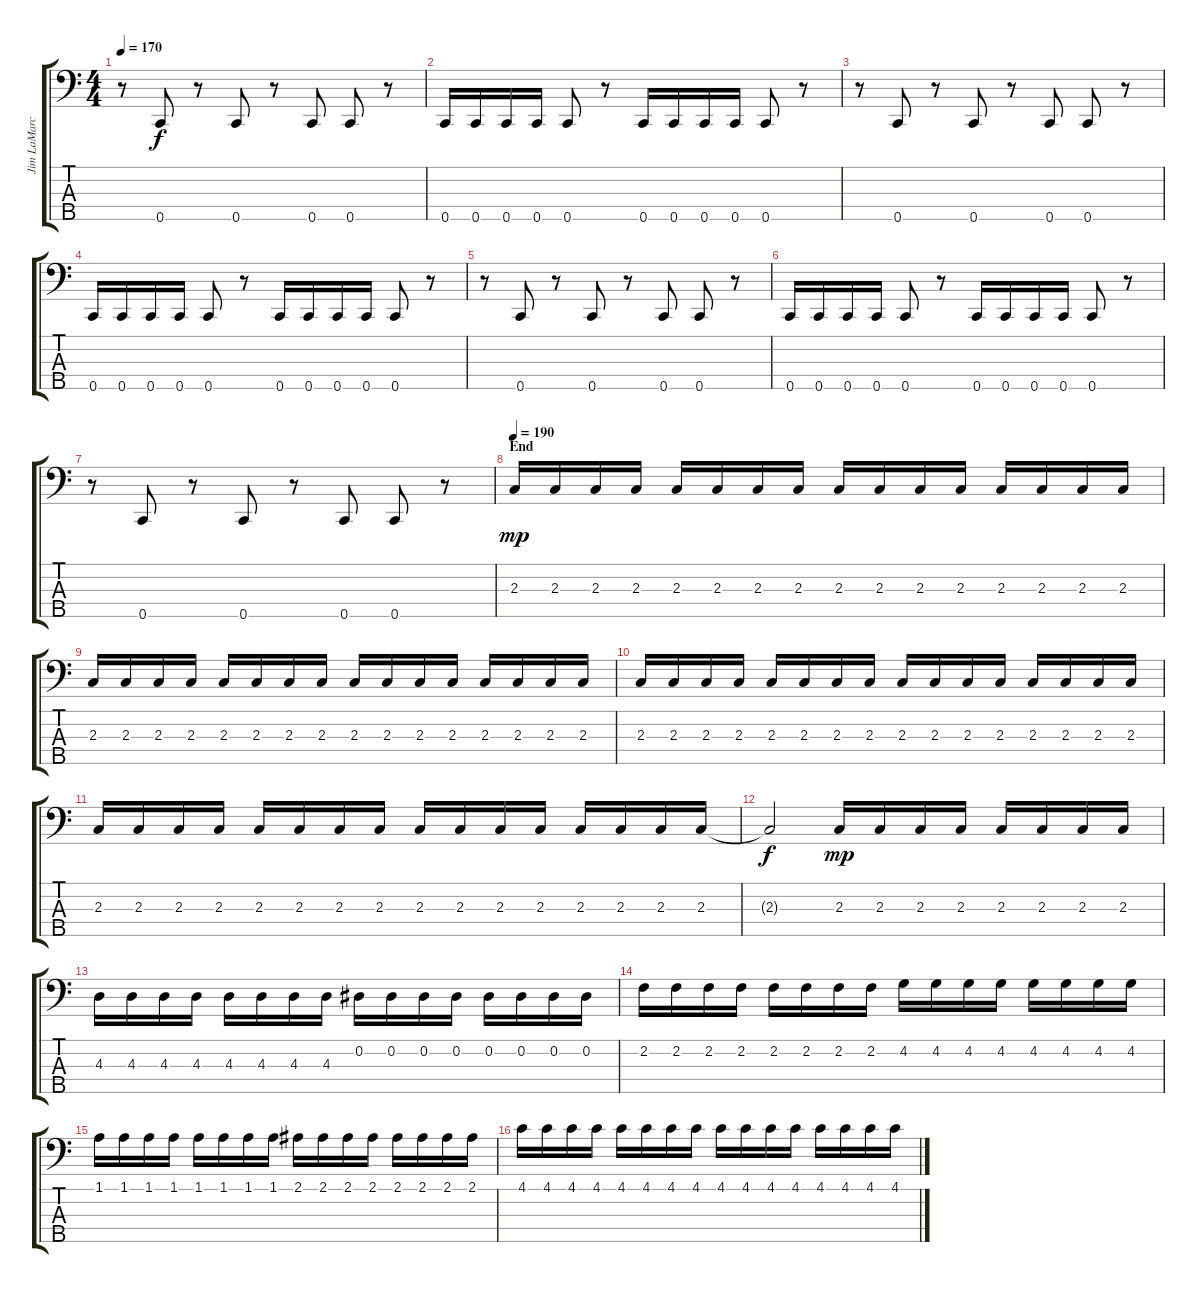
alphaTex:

\track ("Jim LaMarca" "Jim LaMarc") {instrument electricbassfinger}
\staff {score tabs}
\tuning (Ab2 Eb2 Bb1 F1 C1) {hide}
\ts (4 4)
\tempo 170
\clef f4
\ks c
r.8{dy f} 0.5.8 r.8 0.5.8 r.8 0.5.8 0.5.8 r.8 |
0.5.16 0.5.16 0.5.16 0.5.16 0.5.8 r.8 0.5.16 0.5.16 0.5.16 0.5.16 0.5.8 r.8 |
r.8 0.5.8 r.8 0.5.8 r.8 0.5.8 0.5.8 r.8 |
0.5.16 0.5.16 0.5.16 0.5.16 0.5.8 r.8 0.5.16 0.5.16 0.5.16 0.5.16 0.5.8 r.8 |
r.8 0.5.8 r.8 0.5.8 r.8 0.5.8 0.5.8 r.8 |
0.5.16 0.5.16 0.5.16 0.5.16 0.5.8 r.8 0.5.16 0.5.16 0.5.16 0.5.16 0.5.8 r.8 |
r.8 0.5.8 r.8 0.5.8 r.8 0.5.8 0.5.8 r.8 |
\section ("" "End")
\tempo 190
2.3.16{dy mp} 2.3.16 2.3.16 2.3.16 2.3.16 2.3.16 2.3.16 2.3.16 2.3.16 2.3.16 2.3.16 2.3.16 2.3.16 2.3.16 2.3.16 2.3.16 |
2.3.16 2.3.16 2.3.16 2.3.16 2.3.16 2.3.16 2.3.16 2.3.16 2.3.16 2.3.16 2.3.16 2.3.16 2.3.16 2.3.16 2.3.16 2.3.16 |
2.3.16 2.3.16 2.3.16 2.3.16 2.3.16 2.3.16 2.3.16 2.3.16 2.3.16 2.3.16 2.3.16 2.3.16 2.3.16 2.3.16 2.3.16 2.3.16 |
2.3.16 2.3.16 2.3.16 2.3.16 2.3.16 2.3.16 2.3.16 2.3.16 2.3.16 2.3.16 2.3.16 2.3.16 2.3.16 2.3.16 2.3.16 2.3.16 |
2.3{t}.2{dy f} 2.3.16{dy mp} 2.3.16 2.3.16 2.3.16 2.3.16 2.3.16 2.3.16 2.3.16 |
4.3.16 4.3.16 4.3.16 4.3.16 4.3.16 4.3.16 4.3.16 4.3.16 0.2.16 0.2.16 0.2.16 0.2.16 0.2.16 0.2.16 0.2.16 0.2.16 |
2.2.16 2.2.16 2.2.16 2.2.16 2.2.16 2.2.16 2.2.16 2.2.16 4.2.16 4.2.16 4.2.16 4.2.16 4.2.16 4.2.16 4.2.16 4.2.16 |
1.1.16 1.1.16 1.1.16 1.1.16 1.1.16 1.1.16 1.1.16 1.1.16 2.1.16 2.1.16 2.1.16 2.1.16 2.1.16 2.1.16 2.1.16 2.1.16 |
4.1.16 4.1.16 4.1.16 4.1.16 4.1.16 4.1.16 4.1.16 4.1.16 4.1.16 4.1.16 4.1.16 4.1.16 4.1.16 4.1.16 4.1.16 4.1.16
